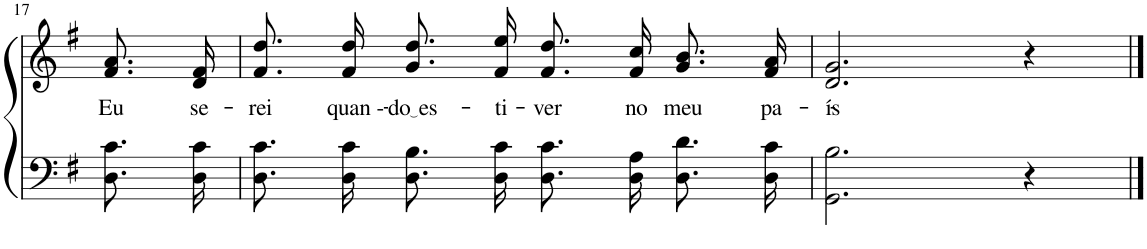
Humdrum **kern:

**kern	**kern	**text
*part2	*part1	*part1
*staff2	*staff1	*staff1
*I"Parte III e IV	*I"Parte I e II	*
!!LO:PB:g=z
*clefF4	*clefG2	*
*Trd1c2	*Trd1c2	*
*k[f#]	*k[f#]	*
*M4/4	*M4/4	*
=17	=17	=17
!	!	!LO:LY:b
8.D\ 8.c\L	8.f#/ 8.a/L	Eu
!	!	!LO:LY:b
16D\ 16c\Jk	16d/ 16f#/Jk	se-
=18	=18	=18
!	!	!LO:LY:b
8.D\ 8.c\L	8.f#/ 8.dd/L	-rei
!	!	!LO:LY:b
16D\ 16c\Jk	16f#/ 16dd/Jk	quan --
!	!	!LO:LY:b
8.D\ 8.B\L	8.g\ 8.dd\L	do es
!	!	!LO:LY:b
16D\ 16c\Jk	16f#\ 16ee\Jk	-ti-
!	!	!LO:LY:b
8.D\ 8.c\L	8.f#/ 8.dd/L	-ver
!	!	!LO:LY:b
16D\ 16A\Jk	16f#/ 16cc/Jk	no
!	!	!LO:LY:b
8.D\ 8.d\L	8.g/ 8.b/L	meu
!	!	!LO:LY:b
16D\ 16c\Jk	16f#/ 16a/Jk	pa-
=19	=19	=19
!	!	!LO:LY:b
2.GG\ 2.B\	2.d/ 2.g/	-ís-
4r	4r	.
==	==	==
*-	*-	*-
